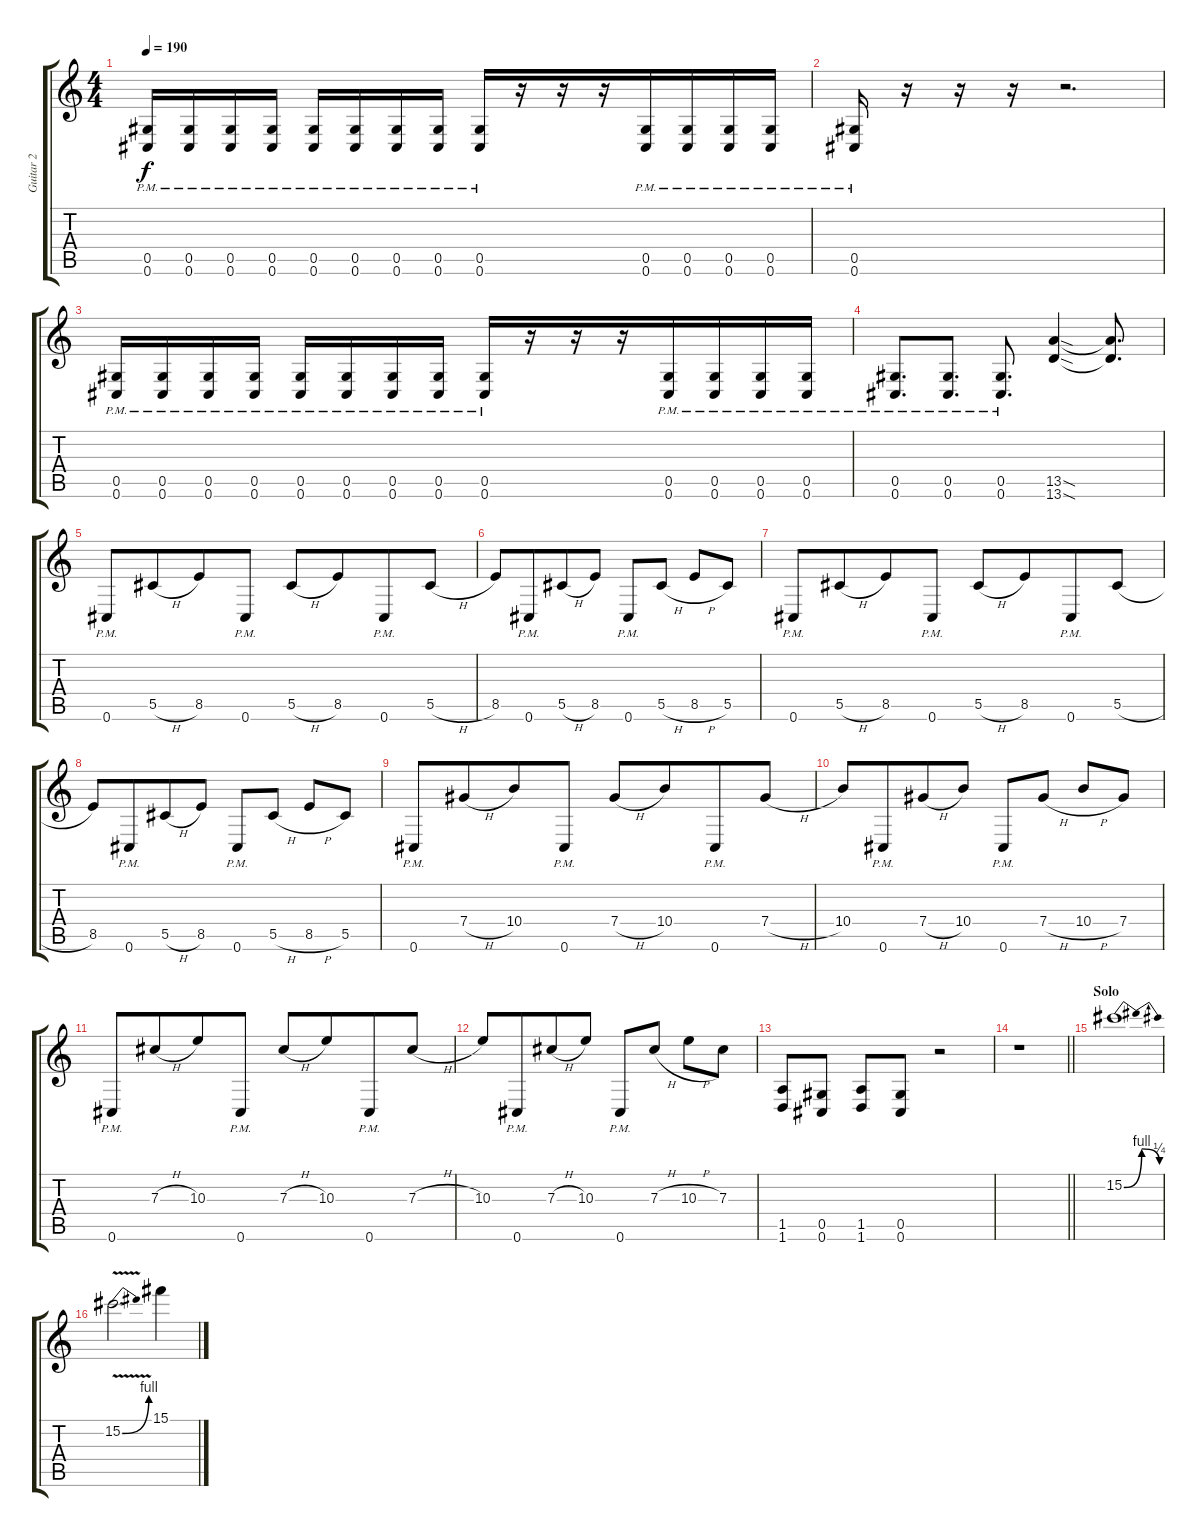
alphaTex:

\track ("Guitar 2" "Guitar 2") {instrument distortionguitar}
\staff {score tabs}
\tuning (Eb4 Bb3 Gb3 Db3 Ab2 Db2) {hide}
\ts (4 4)
\tempo 190
\clef g2
\ks c
(0.5{pm} 0.6{pm}).16{dy f} (0.5{pm} 0.6{pm}).16{beam merge} (0.5{pm} 0.6{pm}).16 (0.5{pm} 0.6{pm}).16 (0.5{pm} 0.6{pm}).16 (0.5{pm} 0.6{pm}).16 (0.5{pm} 0.6{pm}).16 (0.5{pm} 0.6{pm}).16 (0.5{pm} 0.6{pm}).16{beam merge} r.16 r.16 r.16 (0.5{pm} 0.6{pm}).16 (0.5{pm} 0.6{pm}).16 (0.5{pm} 0.6{pm}).16 (0.5{pm} 0.6{pm}).16 |
(0.5{pm} 0.6{pm}).16 r.16 r.16 r.16{beam merge} r.2{d} |
(0.5{pm} 0.6{pm}).16 (0.5{pm} 0.6{pm}).16{beam merge} (0.5{pm} 0.6{pm}).16 (0.5{pm} 0.6{pm}).16 (0.5{pm} 0.6{pm}).16 (0.5{pm} 0.6{pm}).16 (0.5{pm} 0.6{pm}).16 (0.5{pm} 0.6{pm}).16 (0.5{pm} 0.6{pm}).16{beam merge} r.16 r.16 r.16 (0.5{pm} 0.6{pm}).16 (0.5{pm} 0.6{pm}).16 (0.5{pm} 0.6{pm}).16 (0.5{pm} 0.6{pm}).16 |
(0.5{pm} 0.6{pm}).8{d} (0.5{pm} 0.6{pm}).8{d} (0.5{pm} 0.6{pm}).8{d} (13.5{sod} 13.6{sod}).4 (13.5{t} 13.6{t}).8{d} |
0.6{pm}.8 5.5{h}.8{beam merge} 8.5.8 0.6{pm}.8 5.5{h}.8 8.5.8{beam merge} 0.6{pm}.8{beam merge} 5.5{h}.8 |
8.5.8 0.6{pm}.8{beam merge} 5.5{h}.8 8.5.8 0.6{pm}.8 5.5{h}.8 8.5{h}.8{beam merge} 5.5.8 |
0.6{pm}.8 5.5{h}.8{beam merge} 8.5.8 0.6{pm}.8 5.5{h}.8 8.5.8{beam merge} 0.6{pm}.8{beam merge} 5.5{h}.8 |
8.5.8 0.6{pm}.8{beam merge} 5.5{h}.8 8.5.8 0.6{pm}.8 5.5{h}.8 8.5{h}.8{beam merge} 5.5.8 |
0.6{pm}.8 7.4{h}.8{beam merge} 10.4.8 0.6{pm}.8 7.4{h}.8 10.4.8{beam merge} 0.6{pm}.8{beam merge} 7.4{h}.8 |
10.4.8 0.6{pm}.8{beam merge} 7.4{h}.8 10.4.8 0.6{pm}.8 7.4{h}.8 10.4{h}.8{beam merge} 7.4.8 |
0.6{pm}.8 7.3{h}.8{beam merge} 10.3.8 0.6{pm}.8 7.3{h}.8 10.3.8{beam merge} 0.6{pm}.8{beam merge} 7.3{h}.8 |
10.3.8 0.6{pm}.8{beam merge} 7.3{h}.8 10.3.8 0.6{pm}.8 7.3{h}.8 10.3{h}.8{beam merge} 7.3.8 |
(1.5 1.6).8 (0.5 0.6).8 (1.5 1.6).8 (0.5 0.6).8 r.2 |
\barLineRight lightlight
r.1 |
\section ("" "Solo")
15.2{be (bendrelease 0 0 45 4 45 4 60 1)}.1 |
15.2{be (bend 0 0 60 4) v}.2{d} 15.1.4
